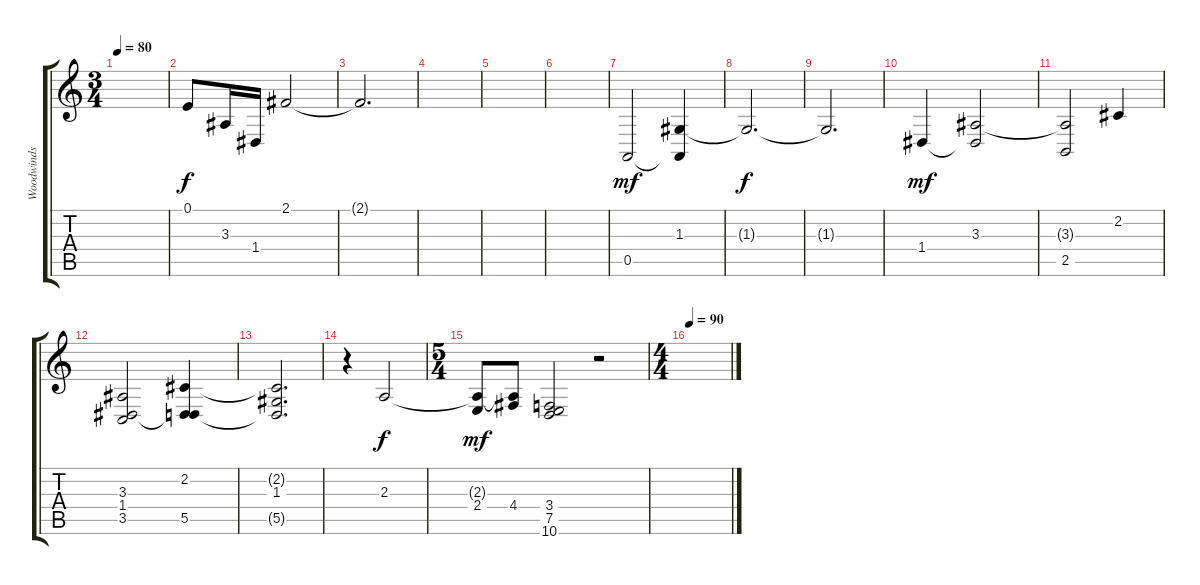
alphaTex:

\track ("Woodwinds 1" "Woodwinds ") {instrument panflute}
\staff {score tabs}
\tuning (E4 B3 G3 D3 A2 E2) {hide}
\ts (3 4)
\tempo 80
\clef g2
\ks c
|
0.1.8{dy f} 3.3.16 1.4.16 2.1.2 |
2.1{t}.2{d} |
|
|
|
0.5.2{dy mf} (1.3 0.5{t}).4 |
1.3{t}.2{d dy f} |
1.3{t}.2{d} |
1.4.4{dy mf} (3.3 1.4{t}).2 |
(3.3{t} 2.5).2 2.2.4 |
(3.3 1.4 3.5).2 (2.2 1.4{t} 5.5).4 |
(2.2{t} 1.3 5.5{t}).2{d} |
r.4 2.3.2{dy f} |
\ts (5 4)
(2.3{t} 2.4).8{dy mf} (2.3{t} 4.4).8 (3.4 7.5 10.6).2 r.2 |
\ts (4 4)
\tempo 90
